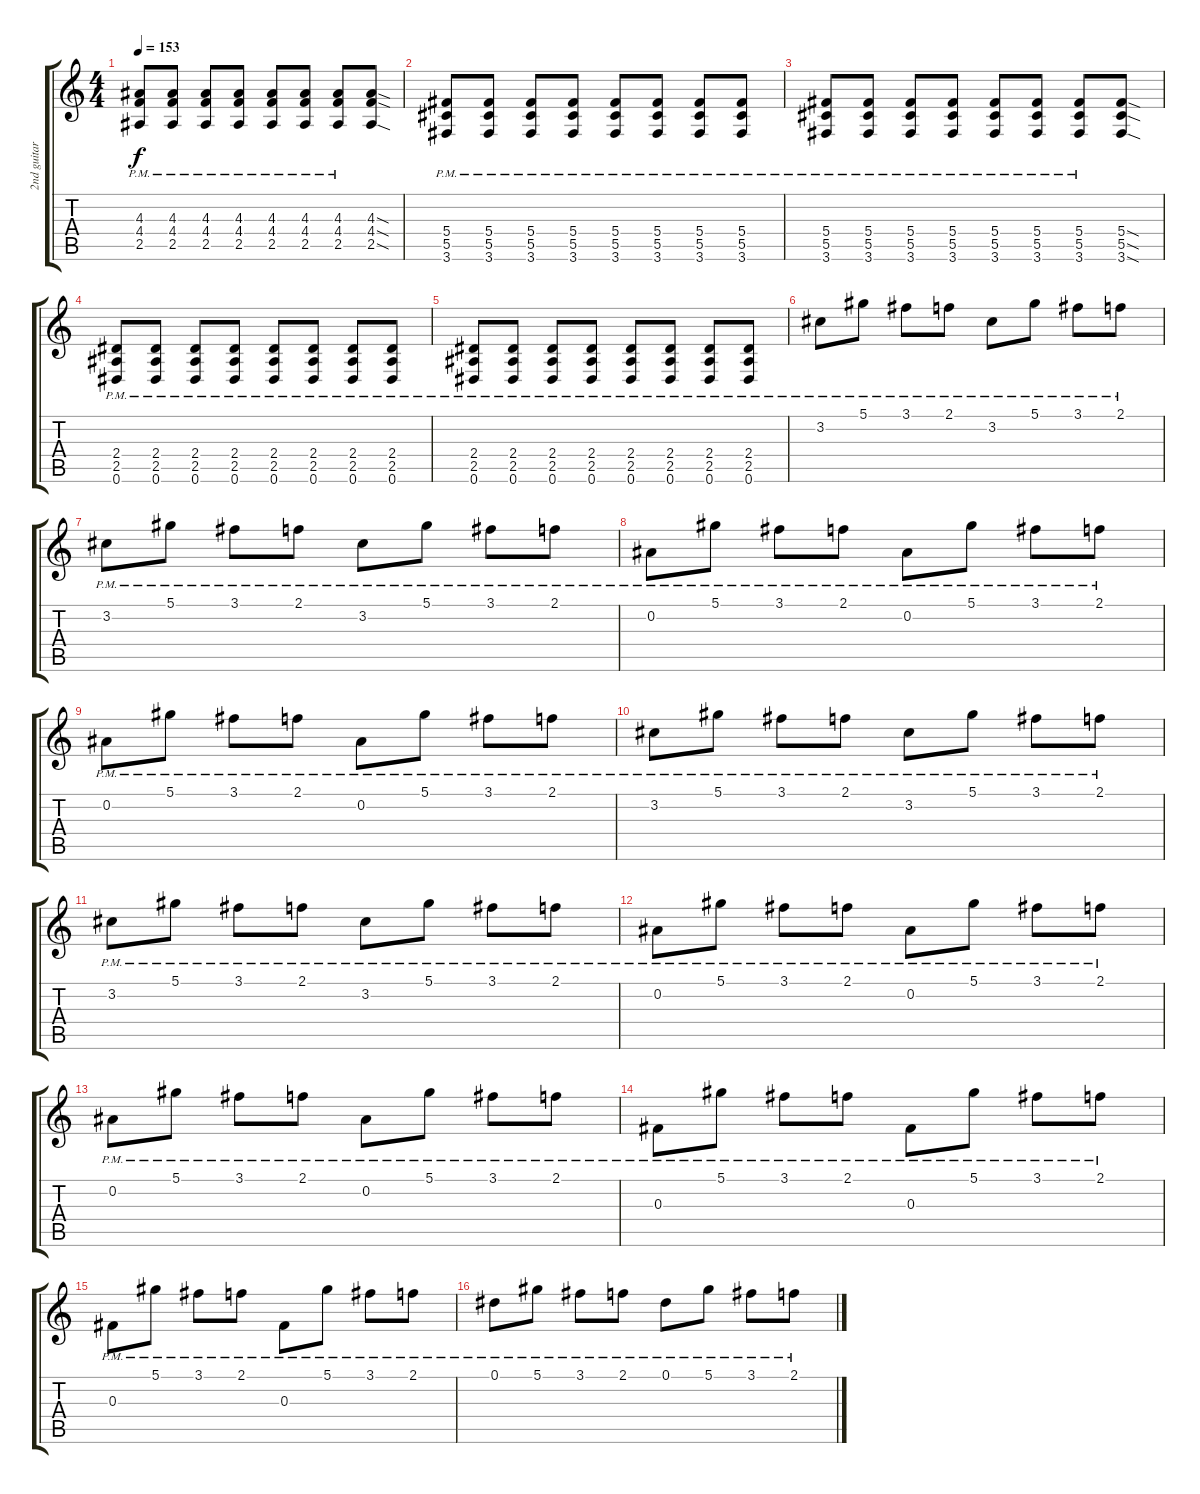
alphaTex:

\track ("2nd guitar" "2nd guitar") {instrument distortionguitar}
\staff {score tabs}
\tuning (Eb4 Bb3 Gb3 Db3 Ab2 Eb2) {hide}
\ts (4 4)
\tempo 153
\clef g2
\ks c
(4.3{pm} 4.4{pm} 2.5{pm}).8{dy f} (4.3{pm} 4.4{pm} 2.5{pm}).8 (4.3{pm} 4.4{pm} 2.5{pm}).8 (4.3{pm} 4.4{pm} 2.5{pm}).8 (4.3{pm} 4.4{pm} 2.5{pm}).8 (4.3{pm} 4.4{pm} 2.5{pm}).8 (4.3{pm} 4.4{pm} 2.5{pm}).8 (4.3{sod} 4.4{sod} 2.5{sod}).8 |
(5.4{pm} 5.5{pm} 3.6{pm}).8 (5.4{pm} 5.5{pm} 3.6{pm}).8 (5.4{pm} 5.5{pm} 3.6{pm}).8 (5.4{pm} 5.5{pm} 3.6{pm}).8 (5.4{pm} 5.5{pm} 3.6{pm}).8 (5.4{pm} 5.5{pm} 3.6{pm}).8 (5.4{pm} 5.5{pm} 3.6{pm}).8 (5.4{pm} 5.5{pm} 3.6{pm}).8 |
(5.4{pm} 5.5{pm} 3.6{pm}).8 (5.4{pm} 5.5{pm} 3.6{pm}).8 (5.4{pm} 5.5{pm} 3.6{pm}).8 (5.4{pm} 5.5{pm} 3.6{pm}).8 (5.4{pm} 5.5{pm} 3.6{pm}).8 (5.4{pm} 5.5{pm} 3.6{pm}).8 (5.4{pm} 5.5{pm} 3.6{pm}).8 (5.4{sod} 5.5{sod} 3.6{sod}).8 |
(2.4{pm} 2.5{pm} 0.6{pm}).8 (2.4{pm} 2.5{pm} 0.6{pm}).8 (2.4{pm} 2.5{pm} 0.6{pm}).8 (2.4{pm} 2.5{pm} 0.6{pm}).8 (2.4{pm} 2.5{pm} 0.6{pm}).8 (2.4{pm} 2.5{pm} 0.6{pm}).8 (2.4{pm} 2.5{pm} 0.6{pm}).8 (2.4{pm} 2.5{pm} 0.6{pm}).8 |
(2.4{pm} 2.5{pm} 0.6{pm}).8 (2.4{pm} 2.5{pm} 0.6{pm}).8 (2.4{pm} 2.5{pm} 0.6{pm}).8 (2.4{pm} 2.5{pm} 0.6{pm}).8 (2.4{pm} 2.5{pm} 0.6{pm}).8 (2.4{pm} 2.5{pm} 0.6{pm}).8 (2.4{pm} 2.5{pm} 0.6{pm}).8 (2.4{pm} 2.5{pm} 0.6{pm}).8 |
3.2{pm}.8{volume 9} 5.1{pm}.8 3.1{pm}.8 2.1{pm}.8 3.2{pm}.8 5.1{pm}.8 3.1{pm}.8 2.1{pm}.8 |
3.2{pm}.8 5.1{pm}.8 3.1{pm}.8 2.1{pm}.8 3.2{pm}.8 5.1{pm}.8 3.1{pm}.8 2.1{pm}.8 |
0.2{pm}.8 5.1{pm}.8 3.1{pm}.8 2.1{pm}.8 0.2{pm}.8 5.1{pm}.8 3.1{pm}.8 2.1{pm}.8 |
0.2{pm}.8 5.1{pm}.8 3.1{pm}.8 2.1{pm}.8 0.2{pm}.8 5.1{pm}.8 3.1{pm}.8 2.1{pm}.8 |
3.2{pm}.8 5.1{pm}.8 3.1{pm}.8 2.1{pm}.8 3.2{pm}.8 5.1{pm}.8 3.1{pm}.8 2.1{pm}.8 |
3.2{pm}.8 5.1{pm}.8 3.1{pm}.8 2.1{pm}.8 3.2{pm}.8 5.1{pm}.8 3.1{pm}.8 2.1{pm}.8 |
0.2{pm}.8 5.1{pm}.8 3.1{pm}.8 2.1{pm}.8 0.2{pm}.8 5.1{pm}.8 3.1{pm}.8 2.1{pm}.8 |
0.2{pm}.8 5.1{pm}.8 3.1{pm}.8 2.1{pm}.8 0.2{pm}.8 5.1{pm}.8 3.1{pm}.8 2.1{pm}.8 |
0.3{pm}.8 5.1{pm}.8 3.1{pm}.8 2.1{pm}.8 0.3{pm}.8 5.1{pm}.8 3.1{pm}.8 2.1{pm}.8 |
0.3{pm}.8 5.1{pm}.8 3.1{pm}.8 2.1{pm}.8 0.3{pm}.8 5.1{pm}.8 3.1{pm}.8 2.1{pm}.8 |
0.1{pm}.8 5.1{pm}.8 3.1{pm}.8 2.1{pm}.8 0.1{pm}.8 5.1{pm}.8 3.1{pm}.8 2.1{pm}.8
